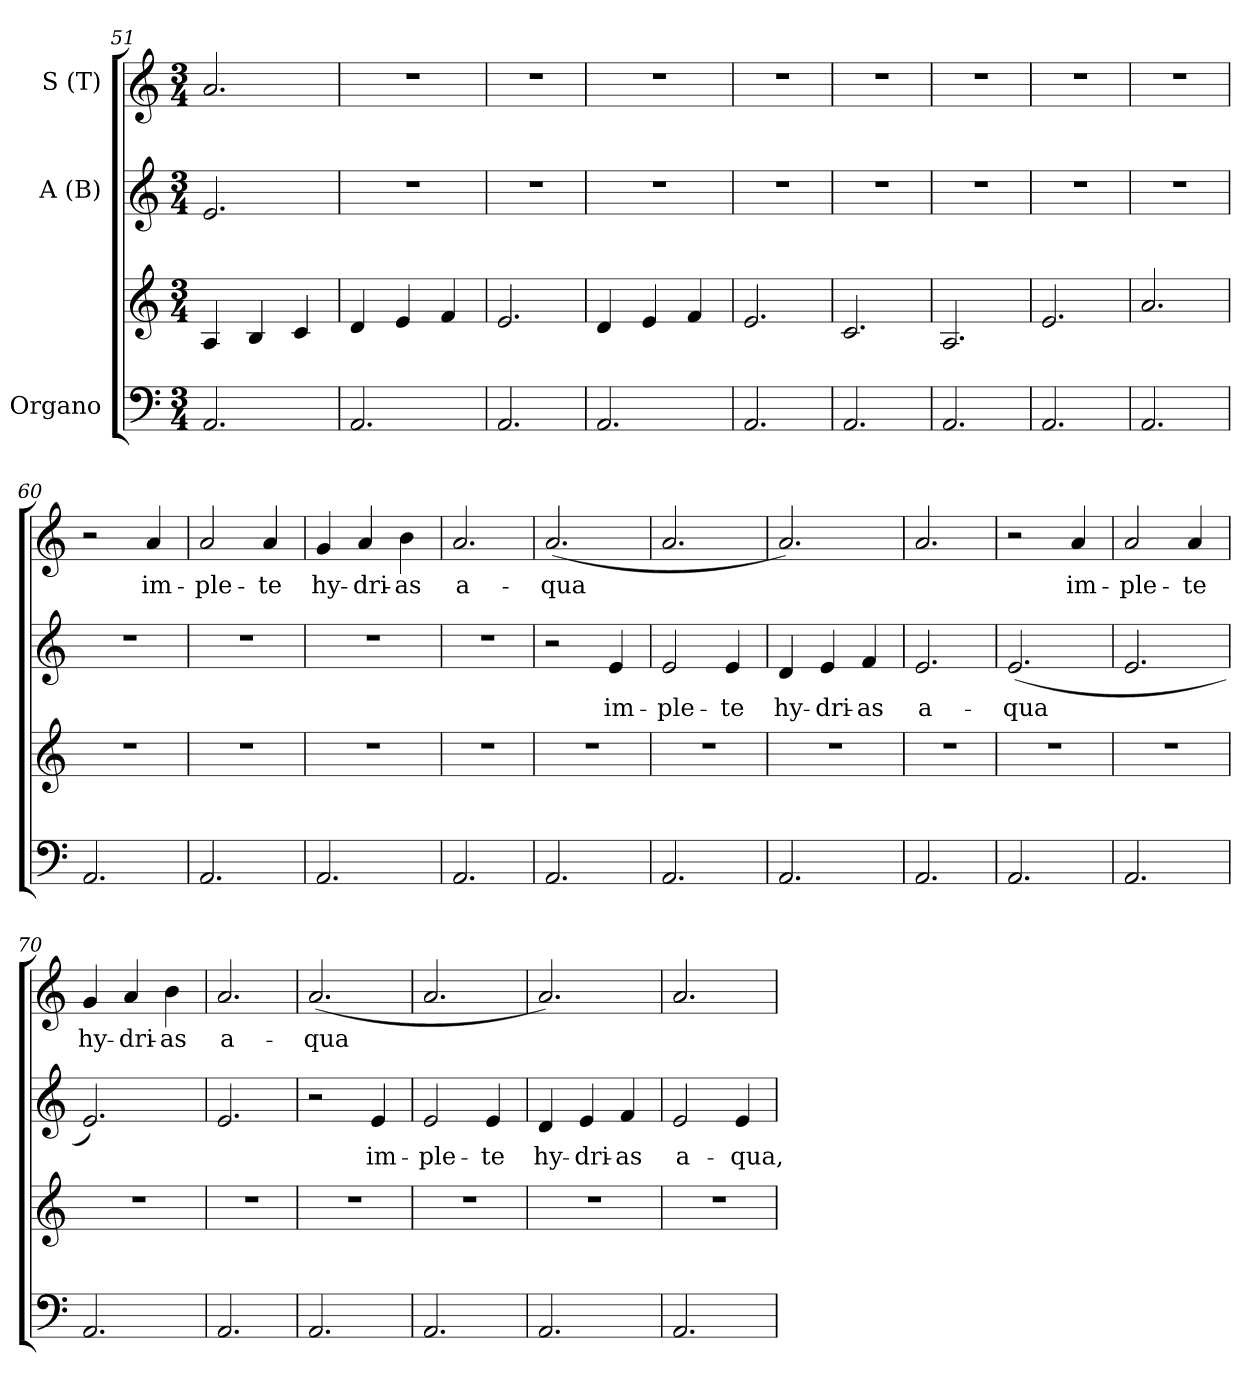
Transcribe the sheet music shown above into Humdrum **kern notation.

**kern	**kern	**kern	**text	**kern	**text
*part3	*part3	*part2	*part2	*part1	*part1
*staff4	*staff3	*staff2	*staff2	*staff1	*staff1
*I"Organo	*	*I"A (B)	*	*I"S (T)	*
*clefF4	*clefG2	*clefG2	*	*clefG2	*
*k[]	*k[]	*k[]	*	*k[]	*
*C:	*C:	*C:	*	*C:	*
*M3/4	*M3/4	*M3/4	*	*M3/4	*
=51	=51	=51	=51	=51	=51
2.AA/	4A/	2.e/	.	2.a/	.
.	4B/	.	.	.	.
.	4c/	.	.	.	.
!!LO:LB:g=z
=52	=52	=52	=52	=52	=52
!	!	!LO:N:vis=1	!	!LO:N:vis=1	!
2.AA/	4d/	2.r	.	2.r	.
.	4e/	.	.	.	.
.	4f/	.	.	.	.
=53	=53	=53	=53	=53	=53
!	!	!LO:N:vis=1	!	!LO:N:vis=1	!
2.AA/	2.e/	2.r	.	2.r	.
=54	=54	=54	=54	=54	=54
!	!	!LO:N:vis=1	!	!LO:N:vis=1	!
2.AA/	4d/	2.r	.	2.r	.
.	4e/	.	.	.	.
.	4f/	.	.	.	.
=55	=55	=55	=55	=55	=55
!	!	!LO:N:vis=1	!	!LO:N:vis=1	!
2.AA/	2.e/	2.r	.	2.r	.
=56	=56	=56	=56	=56	=56
!	!	!LO:N:vis=1	!	!LO:N:vis=1	!
2.AA/	2.c/	2.r	.	2.r	.
=57	=57	=57	=57	=57	=57
!	!	!LO:N:vis=1	!	!LO:N:vis=1	!
2.AA/	2.A/	2.r	.	2.r	.
=58	=58	=58	=58	=58	=58
!	!	!LO:N:vis=1	!	!LO:N:vis=1	!
2.AA/	2.e/	2.r	.	2.r	.
=59	=59	=59	=59	=59	=59
!	!	!LO:N:vis=1	!	!LO:N:vis=1	!
2.AA/	2.a/	2.r	.	2.r	.
=60	=60	=60	=60	=60	=60
!	!LO:N:vis=1	!LO:N:vis=1	!	!	!
2.AA/	2.r	2.r	.	2r	.
!	!	!	!	!	!LO:LY:b
.	.	.	.	4a/	im-
=61	=61	=61	=61	=61	=61
!	!LO:N:vis=1	!LO:N:vis=1	!	!	!LO:LY:b
2.AA/	2.r	2.r	.	2a/	-ple-
!	!	!	!	!	!LO:LY:b
.	.	.	.	4a/	-te
=62	=62	=62	=62	=62	=62
!	!LO:N:vis=1	!LO:N:vis=1	!	!	!LO:LY:b
2.AA/	2.r	2.r	.	4g/	hy-
!	!	!	!	!	!LO:LY:b
.	.	.	.	4a/	-dri-
!	!	!	!	!	!LO:LY:b
.	.	.	.	4b\	-as
=63	=63	=63	=63	=63	=63
!	!LO:N:vis=1	!LO:N:vis=1	!	!	!LO:LY:b
2.AA/	2.r	2.r	.	2.a/	a-
!!LO:PB:g=z
=64	=64	=64	=64	=64	=64
!	!LO:N:vis=1	!	!	!	!LO:LY:b
2.AA/	2.r	2r	.	(<2.a/	-qua
!	!	!	!LO:LY:b	!	!
.	.	4e/	im-	.	.
=65	=65	=65	=65	=65	=65
!	!LO:N:vis=1	!	!LO:LY:b	!	!
2.AA/	2.r	2e/	-ple-	2.a/	.
!	!	!	!LO:LY:b	!	!
.	.	4e/	-te	.	.
=66	=66	=66	=66	=66	=66
!	!LO:N:vis=1	!	!LO:LY:b	!	!
2.AA/	2.r	4d/	hy-	2.a/)	.
!	!	!	!LO:LY:b	!	!
.	.	4e/	-dri-	.	.
!	!	!	!LO:LY:b	!	!
.	.	4f/	-as	.	.
=67	=67	=67	=67	=67	=67
!	!LO:N:vis=1	!	!LO:LY:b	!	!
2.AA/	2.r	2.e/	a-	2.a/	.
=68	=68	=68	=68	=68	=68
!	!LO:N:vis=1	!	!LO:LY:b	!	!
2.AA/	2.r	(<2.e/	-qua	2r	.
!	!	!	!	!	!LO:LY:b
.	.	.	.	4a/	im-
=69	=69	=69	=69	=69	=69
!	!LO:N:vis=1	!	!	!	!LO:LY:b
2.AA/	2.r	2.e/	.	2a/	-ple-
!	!	!	!	!	!LO:LY:b
.	.	.	.	4a/	-te
=70	=70	=70	=70	=70	=70
!	!LO:N:vis=1	!	!	!	!LO:LY:b
2.AA/	2.r	2.e/)	.	4g/	hy-
!	!	!	!	!	!LO:LY:b
.	.	.	.	4a/	-dri-
!	!	!	!	!	!LO:LY:b
.	.	.	.	4b\	-as
=71	=71	=71	=71	=71	=71
!	!LO:N:vis=1	!	!	!	!LO:LY:b
2.AA/	2.r	2.e/	.	2.a/	a-
=72	=72	=72	=72	=72	=72
!	!LO:N:vis=1	!	!	!	!LO:LY:b
2.AA/	2.r	2r	.	(<2.a/	-qua
!	!	!	!LO:LY:b	!	!
.	.	4e/	im-	.	.
=73	=73	=73	=73	=73	=73
!	!LO:N:vis=1	!	!LO:LY:b	!	!
2.AA/	2.r	2e/	-ple-	2.a/	.
!	!	!	!LO:LY:b	!	!
.	.	4e/	-te	.	.
=74	=74	=74	=74	=74	=74
!	!LO:N:vis=1	!	!LO:LY:b	!	!
2.AA/	2.r	4d/	hy-	2.a/)	.
!	!	!	!LO:LY:b	!	!
.	.	4e/	-dri-	.	.
!	!	!	!LO:LY:b	!	!
.	.	4f/	-as	.	.
=75	=75	=75	=75	=75	=75
!	!LO:N:vis=1	!	!LO:LY:b	!	!
2.AA/	2.r	2e/	a-	2.a/	.
!	!	!	!LO:LY:b	!	!
.	.	4e/	-qua,	.	.
=	=	=	=	=	=
*-	*-	*-	*-	*-	*-
